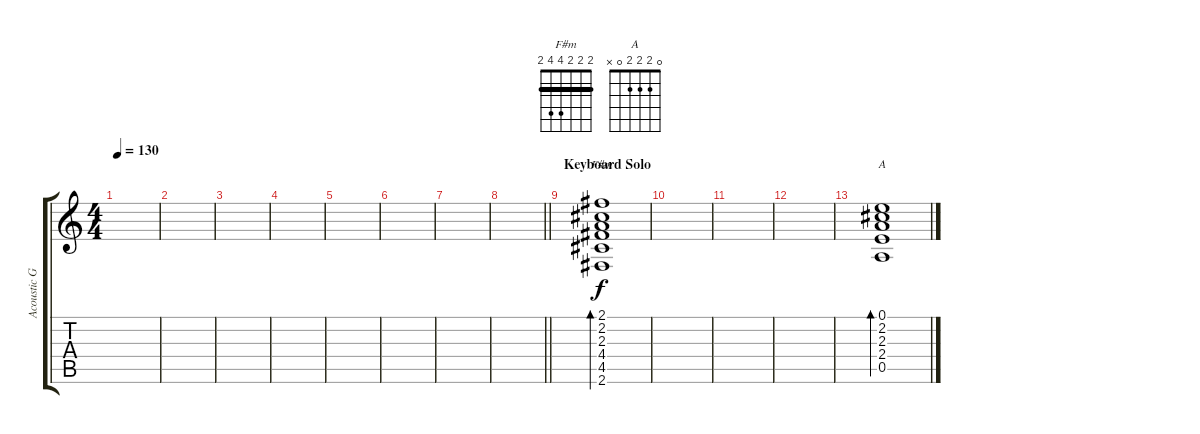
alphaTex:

\track ("Acoustic Guitar" "Acoustic G") {instrument acousticguitarsteel}
\staff {score tabs}
\tuning (E4 B3 G3 D3 A2 E2) {hide}
\chord ("F#m" 2 2 2 4 4 2) {barre 2}
\chord ("A" 0 2 2 2 0 x)
\ts (4 4)
\tempo 130
\clef g2
\ks c
|
|
|
|
|
|
|
\barLineRight lightlight
|
\section ("" "Keyboard Solo")
(2.1 2.2 2.3 4.4 4.5 2.6).1{bd 240 ch "F#m"} |
|
|
|
(0.1 2.2 2.3 2.4 0.5).1{bd 240 ch "A"}
